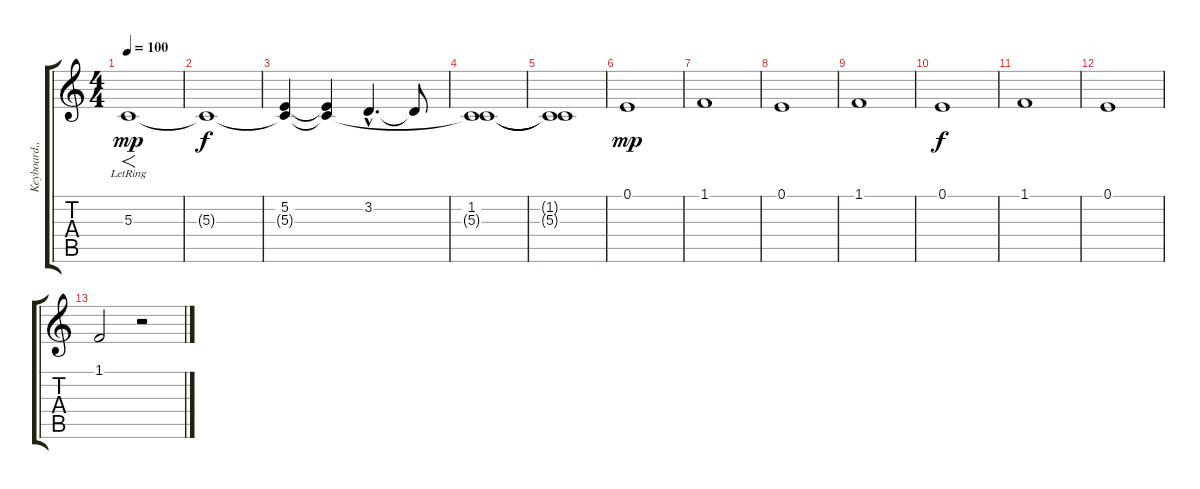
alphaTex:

\track ("Keyboard,,;" "Keyboard,,") {instrument stringensemble2}
\staff {score tabs}
\tuning (E4 B3 G3 D3 A2 E2) {hide}
\ts (4 4)
\tempo 100
\clef g2
\ks c
5.3{lr}.1{f dy mp instrument stringensemble2} |
5.3{t}.1{dy f} |
(5.2 5.3{t}).4 (5.2{t} 5.3{t}).4 3.2{hac}.4{d} 3.2{t}.8 |
(1.2 5.3{t}).1 |
(1.2{t} 5.3{t}).1 |
0.1.1{dy mp} |
1.1.1 |
0.1.1 |
1.1.1 |
0.1.1{dy f} |
1.1.1 |
0.1.1 |
1.1.2 r.2
